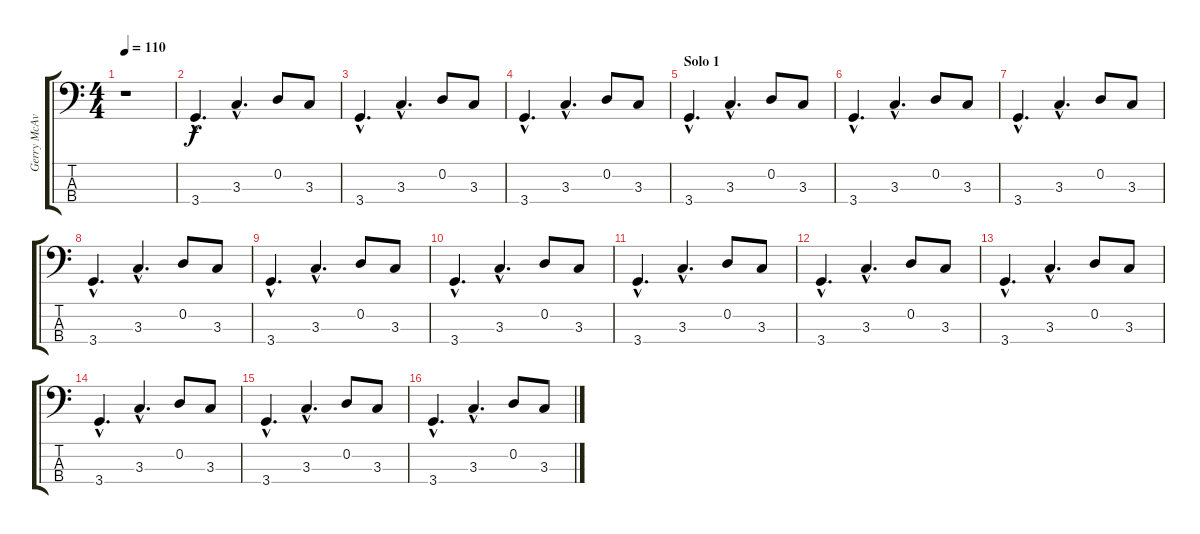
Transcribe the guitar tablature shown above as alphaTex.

\track ("Gerry McAvoy" "Gerry McAv") {instrument electricbassfinger}
\staff {score tabs}
\tuning (G2 D2 A1 E1) {hide}
\ts (4 4)
\tempo 110
\clef f4
\ks c
r.1{dy f instrument electricbassfinger} |
3.4{hac}.4{d} 3.3{hac}.4{d} 0.2.8 3.3.8 |
3.4{hac}.4{d} 3.3{hac}.4{d} 0.2.8 3.3.8 |
3.4{hac}.4{d} 3.3{hac}.4{d} 0.2.8 3.3.8 |
\section ("" "Solo 1")
3.4{hac}.4{d} 3.3{hac}.4{d} 0.2.8 3.3.8 |
3.4{hac}.4{d} 3.3{hac}.4{d} 0.2.8 3.3.8 |
3.4{hac}.4{d} 3.3{hac}.4{d} 0.2.8 3.3.8 |
3.4{hac}.4{d} 3.3{hac}.4{d} 0.2.8 3.3.8 |
3.4{hac}.4{d} 3.3{hac}.4{d} 0.2.8 3.3.8 |
3.4{hac}.4{d} 3.3{hac}.4{d} 0.2.8 3.3.8 |
3.4{hac}.4{d} 3.3{hac}.4{d} 0.2.8 3.3.8 |
3.4{hac}.4{d} 3.3{hac}.4{d} 0.2.8 3.3.8 |
3.4{hac}.4{d} 3.3{hac}.4{d} 0.2.8 3.3.8 |
3.4{hac}.4{d} 3.3{hac}.4{d} 0.2.8 3.3.8 |
3.4{hac}.4{d} 3.3{hac}.4{d} 0.2.8 3.3.8 |
3.4{hac}.4{d} 3.3{hac}.4{d} 0.2.8 3.3.8
